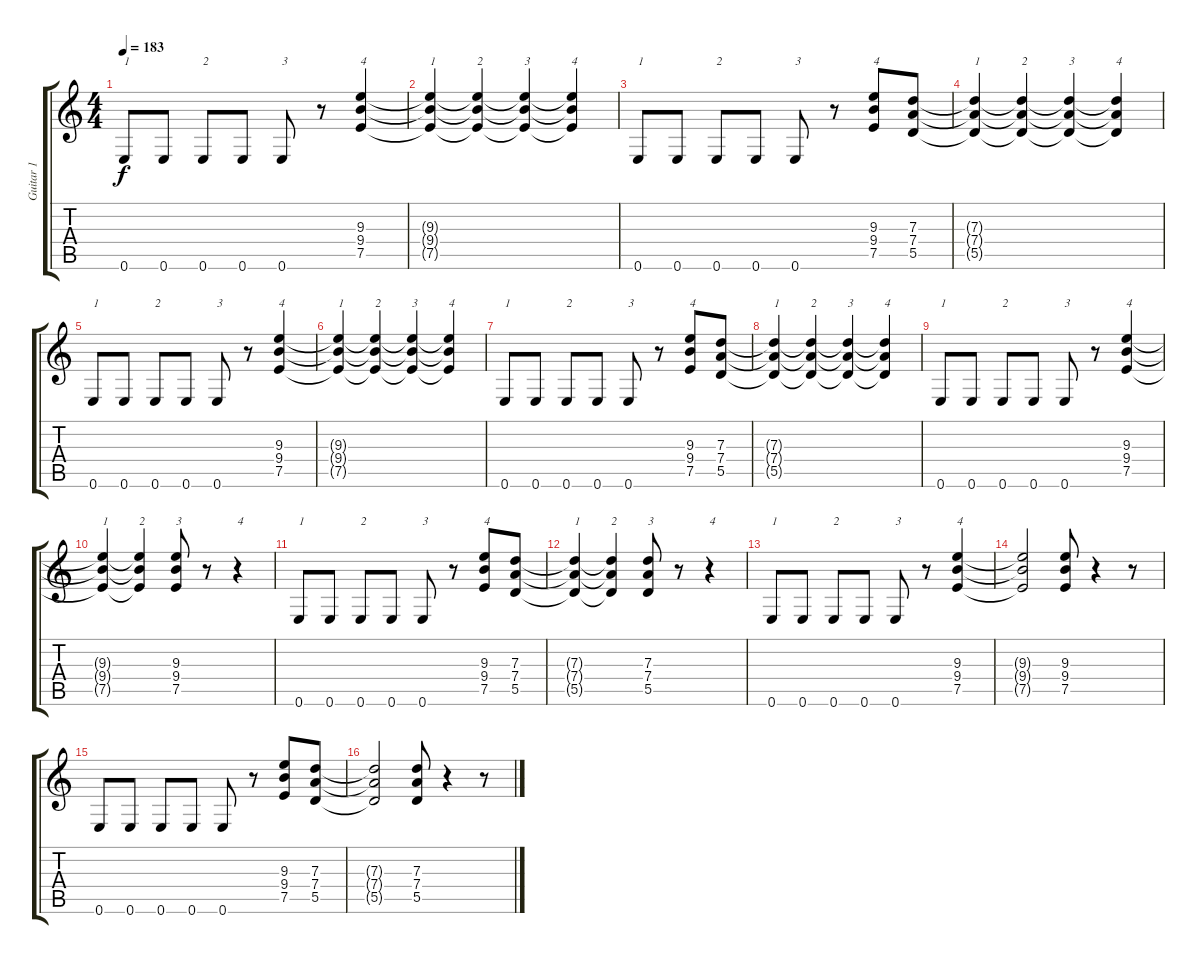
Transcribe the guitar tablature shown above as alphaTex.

\track ("Guitar 1" "Guitar 1") {instrument distortionguitar}
\staff {score tabs}
\tuning (E4 B3 G3 D3 A2 E2) {hide}
\ts (4 4)
\tempo 183
\clef g2
\ks c
0.6.8{txt "1" dy f instrument distortionguitar} 0.6.8 0.6.8{txt "2"} 0.6.8 0.6.8{txt "3"} r.8 (9.3 9.4 7.5).4{txt "4"} |
(9.3{t} 9.4{t} 7.5{t}).4{txt "1"} (9.3{t} 9.4{t} 7.5{t}).4{txt "2"} (9.3{t} 9.4{t} 7.5{t}).4{txt "3"} (9.3{t} 9.4{t} 7.5{t}).4{txt "4"} |
0.6.8{txt "1"} 0.6.8 0.6.8{txt "2"} 0.6.8 0.6.8{txt "3"} r.8 (9.3 9.4 7.5).8{txt "4"} (7.3 7.4 5.5).8 |
(7.3{t} 7.4{t} 5.5{t}).4{txt "1"} (7.3{t} 7.4{t} 5.5{t}).4{txt "2"} (7.3{t} 7.4{t} 5.5{t}).4{txt "3"} (7.3{t} 7.4{t} 5.5{t}).4{txt "4"} |
0.6.8{txt "1"} 0.6.8 0.6.8{txt "2"} 0.6.8 0.6.8{txt "3"} r.8 (9.3 9.4 7.5).4{txt "4"} |
(9.3{t} 9.4{t} 7.5{t}).4{txt "1"} (9.3{t} 9.4{t} 7.5{t}).4{txt "2"} (9.3{t} 9.4{t} 7.5{t}).4{txt "3"} (9.3{t} 9.4{t} 7.5{t}).4{txt "4"} |
0.6.8{txt "1"} 0.6.8 0.6.8{txt "2"} 0.6.8 0.6.8{txt "3"} r.8 (9.3 9.4 7.5).8{txt "4"} (7.3 7.4 5.5).8 |
(7.3{t} 7.4{t} 5.5{t}).4{txt "1"} (7.3{t} 7.4{t} 5.5{t}).4{txt "2"} (7.3{t} 7.4{t} 5.5{t}).4{txt "3"} (7.3{t} 7.4{t} 5.5{t}).4{txt "4"} |
0.6.8{txt "1"} 0.6.8 0.6.8{txt "2"} 0.6.8 0.6.8{txt "3"} r.8 (9.3 9.4 7.5).4{txt "4"} |
(9.3{t} 9.4{t} 7.5{t}).4{txt "1"} (9.3{t} 9.4{t} 7.5{t}).4{txt "2"} (9.3 9.4 7.5).8{txt "3"} r.8 r.4{txt "4"} |
0.6.8{txt "1"} 0.6.8 0.6.8{txt "2"} 0.6.8 0.6.8{txt "3"} r.8 (9.3 9.4 7.5).8{txt "4"} (7.3 7.4 5.5).8 |
(7.3{t} 7.4{t} 5.5{t}).4{txt "1"} (7.3{t} 7.4{t} 5.5{t}).4{txt "2"} (7.3 7.4 5.5).8{txt "3"} r.8 r.4{txt "4"} |
0.6.8{txt "1"} 0.6.8 0.6.8{txt "2"} 0.6.8 0.6.8{txt "3"} r.8 (9.3 9.4 7.5).4{txt "4"} |
(9.3{t} 9.4{t} 7.5{t}).2 (9.3 9.4 7.5).8 r.4 r.8 |
0.6.8 0.6.8 0.6.8 0.6.8 0.6.8 r.8 (9.3 9.4 7.5).8 (7.3 7.4 5.5).8 |
(7.3{t} 7.4{t} 5.5{t}).2 (7.3 7.4 5.5).8 r.4 r.8
